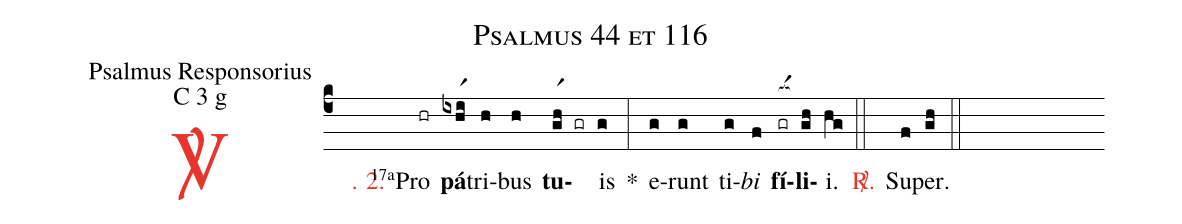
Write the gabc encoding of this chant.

name: Psalmus 44 et 116;
office-part: Psalmus Responsorius;
mode: C 3 g;
%%
(c4)

<c><sp>V/</sp>. 2.</c>() <v>\VSup{17a}</v>Pro(hr) <b>pá</b>(ixhr1i)tri(h)bus(h) <b>tu</b>(gr1h gr)is(g) *(:) e(g)runt(g) ti(g)<i>bi</i>(f) <nlba><b>fí</b>(gr[ocba:1{])<b>li</b></nlba>(gh[ocba:0}])i.(hg) (::)

<nlba><c><sp>R/</sp>.</c>() Su</nlba>(f)per.(gh) (::)
